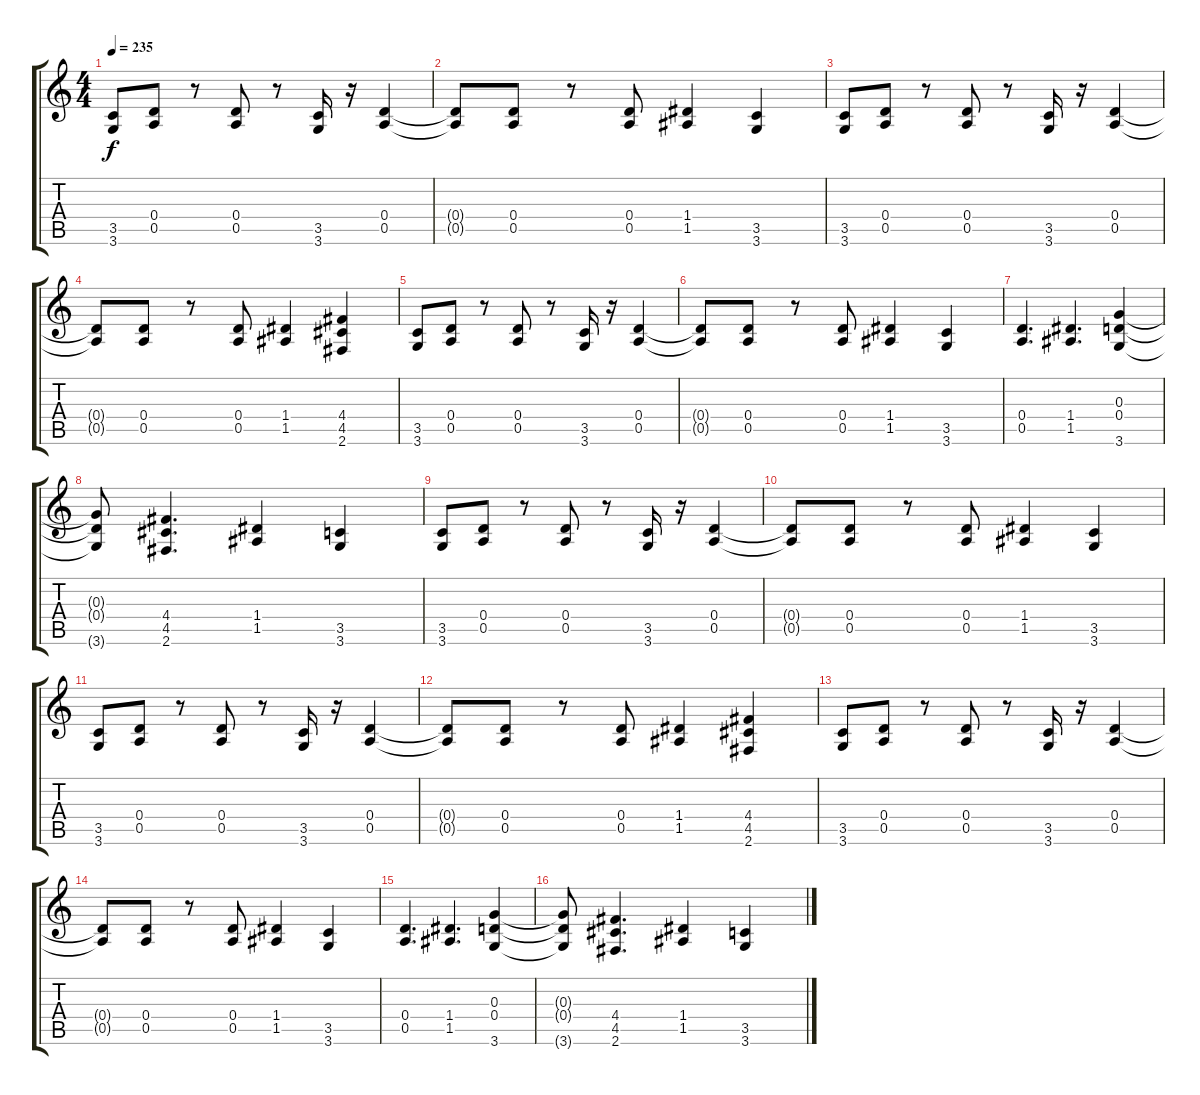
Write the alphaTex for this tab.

\track "" {instrument distortionguitar}
\staff {score tabs}
\tuning (E4 B3 G3 D3 A2 E2) {hide}
\ts (4 4)
\tempo 235
\clef g2
\ks c
(3.5 3.6).8{dy f} (0.4 0.5).8 r.8 (0.4 0.5).8 r.8 (3.5 3.6).16 r.16 (0.4 0.5).4 |
(0.4{t} 0.5{t}).8 (0.4 0.5).8 r.8 (0.4 0.5).8 (1.4 1.5).4 (3.5 3.6).4 |
(3.5 3.6).8 (0.4 0.5).8 r.8 (0.4 0.5).8 r.8 (3.5 3.6).16 r.16 (0.4 0.5).4 |
(0.4{t} 0.5{t}).8 (0.4 0.5).8 r.8 (0.4 0.5).8 (1.4 1.5).4 (4.4 4.5 2.6).4 |
(3.5 3.6).8 (0.4 0.5).8 r.8 (0.4 0.5).8 r.8 (3.5 3.6).16 r.16 (0.4 0.5).4 |
(0.4{t} 0.5{t}).8 (0.4 0.5).8 r.8 (0.4 0.5).8 (1.4 1.5).4 (3.5 3.6).4 |
(0.4 0.5).4{d} (1.4 1.5).4{d} (0.3 0.4 3.6).4 |
(0.3{t} 0.4{t} 3.6{t}).8 (4.4 4.5 2.6).4{d} (1.4 1.5).4 (3.5 3.6).4 |
(3.5 3.6).8 (0.4 0.5).8 r.8 (0.4 0.5).8 r.8 (3.5 3.6).16 r.16 (0.4 0.5).4 |
(0.4{t} 0.5{t}).8 (0.4 0.5).8 r.8 (0.4 0.5).8 (1.4 1.5).4 (3.5 3.6).4 |
(3.5 3.6).8 (0.4 0.5).8 r.8 (0.4 0.5).8 r.8 (3.5 3.6).16 r.16 (0.4 0.5).4 |
(0.4{t} 0.5{t}).8 (0.4 0.5).8 r.8 (0.4 0.5).8 (1.4 1.5).4 (4.4 4.5 2.6).4 |
(3.5 3.6).8 (0.4 0.5).8 r.8 (0.4 0.5).8 r.8 (3.5 3.6).16 r.16 (0.4 0.5).4 |
(0.4{t} 0.5{t}).8 (0.4 0.5).8 r.8 (0.4 0.5).8 (1.4 1.5).4 (3.5 3.6).4 |
(0.4 0.5).4{d} (1.4 1.5).4{d} (0.3 0.4 3.6).4 |
(0.3{t} 0.4{t} 3.6{t}).8 (4.4 4.5 2.6).4{d} (1.4 1.5).4 (3.5 3.6).4
